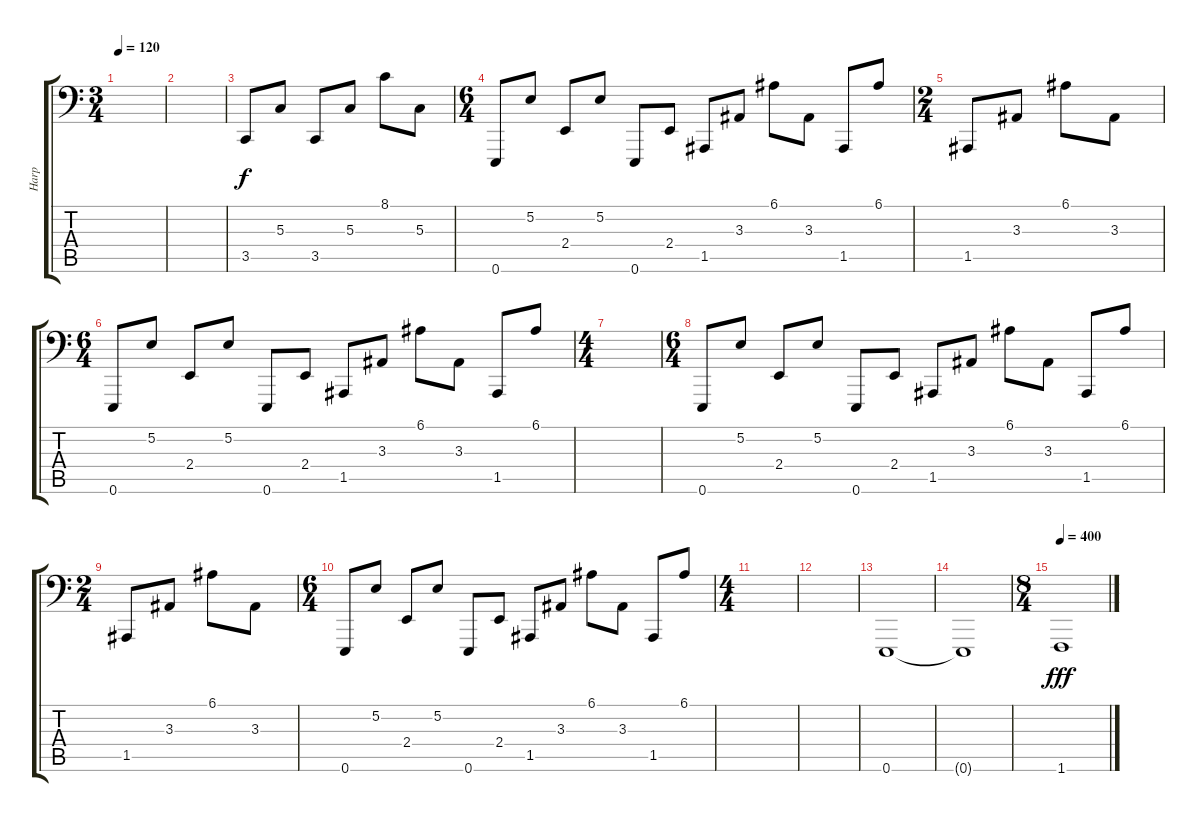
\track ("Harp" "Harp") {instrument orchestralharp}
\staff {score tabs}
\tuning (E3 B2 G2 D2 A1 E1) {hide}
\ts (3 4)
\tempo 120
\clef f4
\ks c
|
|
3.5.8 5.3.8 3.5.8 5.3.8 8.1.8 5.3.8 |
\ts (6 4)
0.6.8 5.2.8 2.4.8 5.2.8 0.6.8 2.4.8 1.5.8 3.3.8 6.1.8 3.3.8 1.5.8 6.1.8 |
\ts (2 4)
1.5.8 3.3.8 6.1.8 3.3.8 |
\ts (6 4)
0.6.8 5.2.8 2.4.8 5.2.8 0.6.8 2.4.8 1.5.8 3.3.8 6.1.8 3.3.8 1.5.8 6.1.8 |
\ts (4 4)
|
\ts (6 4)
0.6.8 5.2.8 2.4.8 5.2.8 0.6.8 2.4.8 1.5.8 3.3.8 6.1.8 3.3.8 1.5.8 6.1.8 |
\ts (2 4)
1.5.8 3.3.8 6.1.8 3.3.8 |
\ts (6 4)
0.6.8 5.2.8 2.4.8 5.2.8 0.6.8 2.4.8 1.5.8 3.3.8 6.1.8 3.3.8 1.5.8 6.1.8 |
\ts (4 4)
|
|
0.6.1 |
0.6{t}.1{dy f} |
\ts (8 4)
\tempo 400
1.6.1{dy fff}
